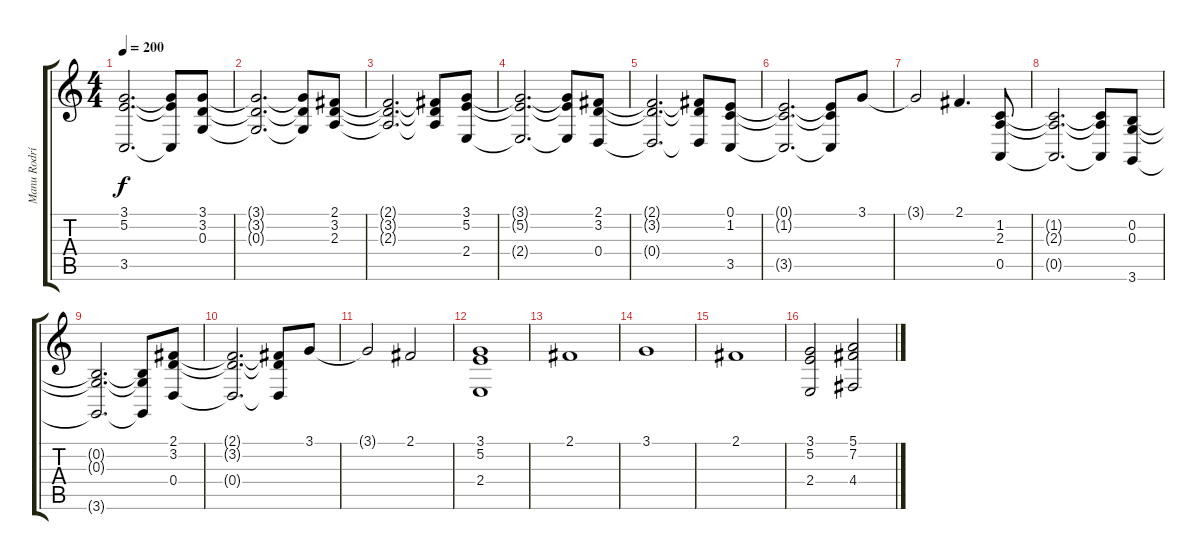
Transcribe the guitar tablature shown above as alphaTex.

\track ("Manu Rodríguez" "Manu Rodrí") {instrument synthstrings1}
\staff {score tabs}
\tuning (E4 B3 G3 D3 A2 E2) {hide}
\ts (4 4)
\tempo 200
\clef g2
\ks c
(3.1{t} 5.2{t} 3.5{t}).2{d dy f} (3.1{t} 5.2{t} 3.5{t}).8 (3.1 3.2 0.3).8 |
(3.1{t} 3.2{t} 0.3{t}).2{d} (3.1{t} 3.2{t} 0.3{t}).8 (2.1 3.2 2.3).8 |
(2.1{t} 3.2{t} 2.3{t}).2{d} (2.1{t} 3.2{t} 2.3{t}).8 (3.1 5.2 2.4).8 |
(3.1{t} 5.2{t} 2.4{t}).2{d} (3.1{t} 5.2{t} 2.4{t}).8 (2.1 3.2 0.4).8 |
(2.1{t} 3.2{t} 0.4{t}).2{d} (2.1{t} 3.2{t} 0.4{t}).8 (0.1 1.2 3.5).8 |
(0.1{t} 1.2{t} 3.5{t}).2{d} (0.1{t} 1.2{t} 3.5{t}).8 3.1.8 |
3.1{t}.2 2.1.4{d} (1.2 2.3 0.5).8 |
(1.2{t} 2.3{t} 0.5{t}).2{d} (1.2{t} 2.3{t} 0.5{t}).8 (0.2 0.3 3.6).8 |
(0.2{t} 0.3{t} 3.6{t}).2{d} (0.2{t} 0.3{t} 3.6{t}).8 (2.1 3.2 0.4).8 |
(2.1{t} 3.2{t} 0.4{t}).2{d} (2.1{t} 3.2{t} 0.4{t}).8 3.1.8 |
3.1{t}.2 2.1.2 |
(3.1 5.2 2.4).1 |
2.1.1 |
3.1.1 |
2.1.1 |
(3.1 5.2 2.4).2 (5.1 7.2 4.4).2
